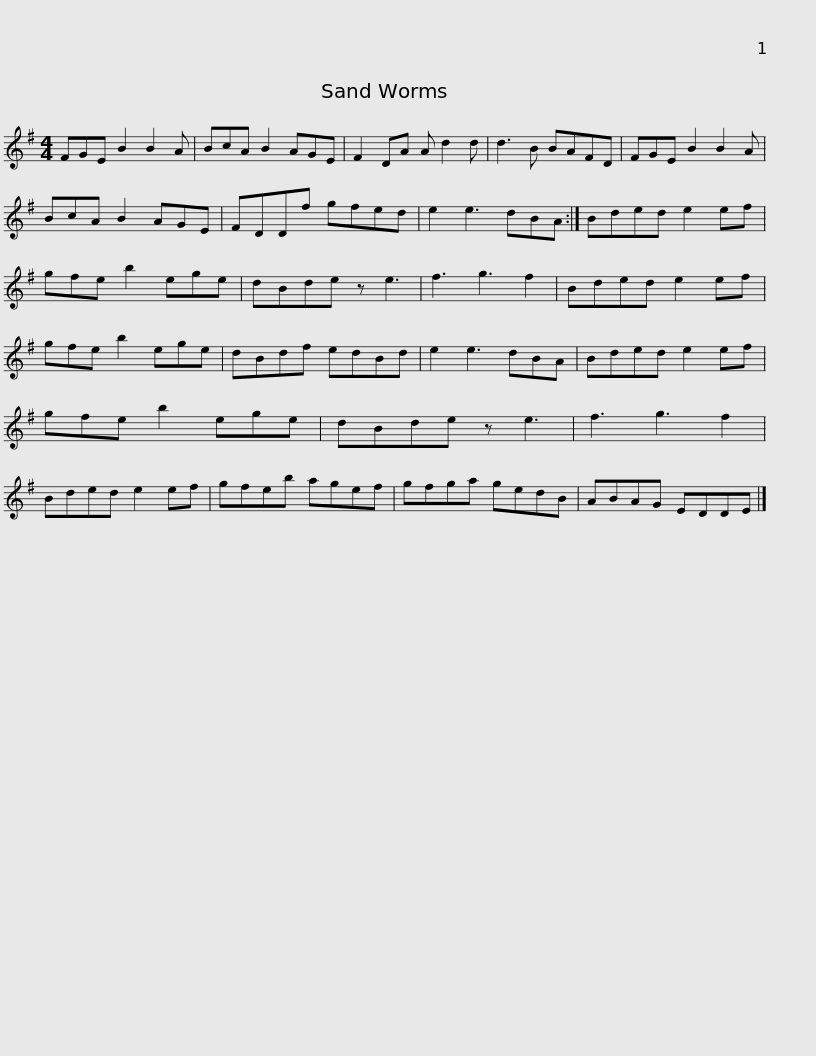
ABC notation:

X:1
L:1/8
M:4/4
I:linebreak $
K:Emin
V:1 treble
V:1
 FGE B2 B2 A | BcA B2 AGE | F2 DA A d2 d | d3 B BAFD | FGE B2 B2 A | %5
 BcA B2 AGE |$ FDDf gfed | e2 e3 dBA :| Bded e2 ef | gfe b2 ege | %10
 dBde z e3 | f3 g3 f2 | Bded e2 ef |$ gfe b2 ege | dBdf edBd | %15
 e2 e3 dBA | Bded e2 ef | gfe b2 ege | dBde z e3 | f3 g3 f2 |$ %20
 Bded e2 ef | gfeb agef | gfga gedB | ABAG EDDE |] %24
